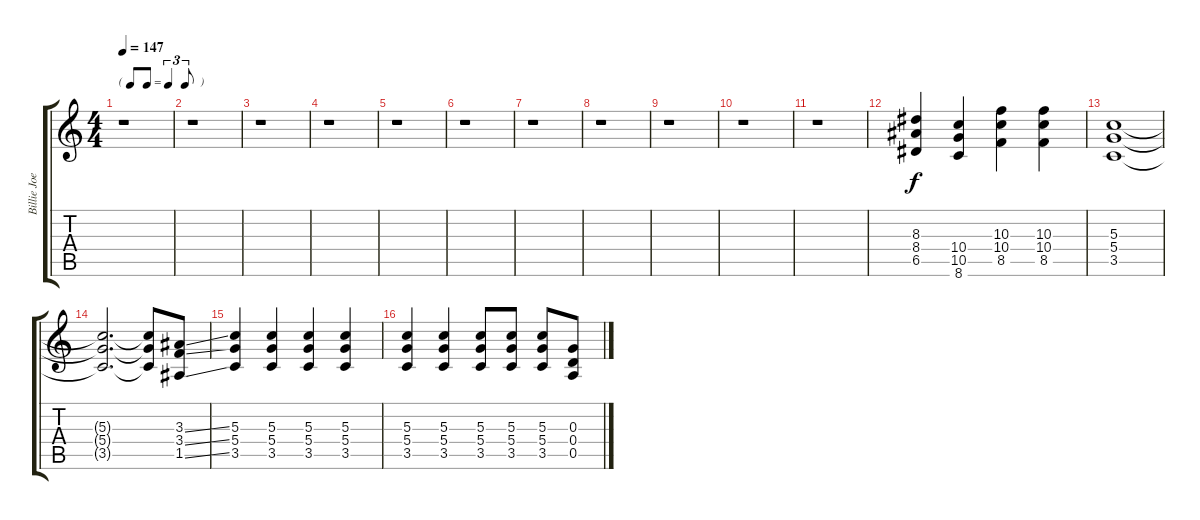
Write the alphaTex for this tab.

\track ("Billie Joe Armstrong - Acoustic" "Billie Joe") {instrument acousticguitarsteel}
\staff {score tabs}
\tuning (E4 B3 G3 D3 A2 E2) {hide}
\ts (4 4)
\tf triplet8th
\tempo 147
\clef g2
\ks c
r.1{dy f} |
r.1 |
r.1 |
r.1 |
r.1 |
r.1 |
r.1 |
r.1 |
r.1 |
r.1 |
r.1 |
(8.3 8.4 6.5).4 (10.4 10.5 8.6).4 (10.3 10.4 8.5).4 (10.3 10.4 8.5).4 |
(5.3 5.4 3.5).1 |
(5.3{t} 5.4{t} 3.5{t}).2{d} (5.3{t} 5.4{t} 3.5{t}).8 (3.3{ss} 3.4{ss} 1.5{ss}).8 |
(5.3 5.4 3.5).4 (5.3 5.4 3.5).4 (5.3 5.4 3.5).4 (5.3 5.4 3.5).4 |
(5.3 5.4 3.5).4 (5.3 5.4 3.5).4 (5.3 5.4 3.5).8 (5.3 5.4 3.5).8 (5.3 5.4 3.5).8 (0.3 0.4 0.5).8
